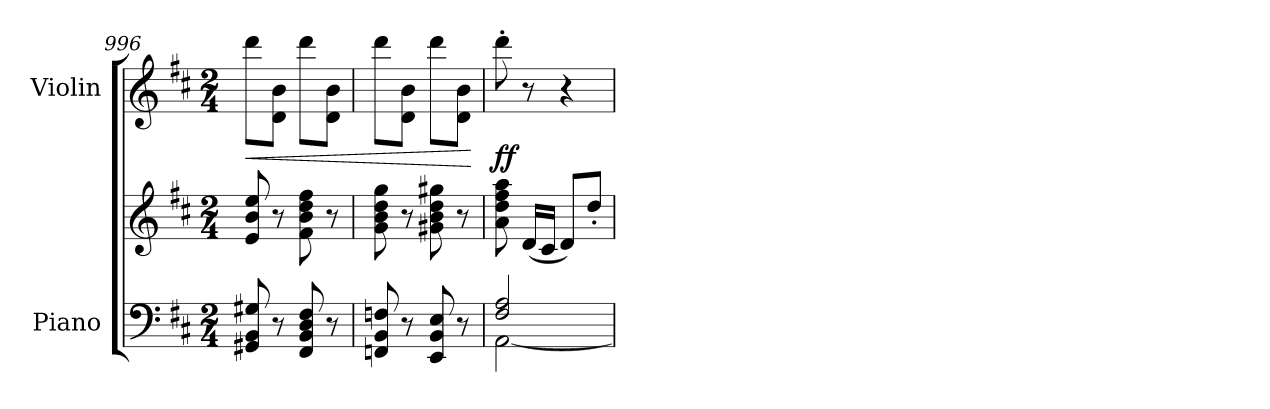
**kern	**kern	**dynam	**kern	**dynam
*part2	*part2	*part2	*part1	*part1
*staff3	*staff2	*staff2/3	*staff1	*staff1
*I"Piano	*	*	*I"Violin	*
*I'Pno.	*	*	*I'Vln.	*
*clefF4	*clefG2	*	*clefG2	*
*k[f#c#]	*k[f#c#]	*	*k[f#c#]	*
*M2/4	*M2/4	*	*M2/4	*
=996	=996	=996	=996	=996
!	!	!	!	!LO:HP:b
8GG#X/ 8BB/ 8G#X/	8e/ 8b/ 8ee/	.	8ddd\L	<
8r	8r	.	8d\ 8b\J	.
8FF#/ 8BB/ 8D/ 8F#/	8f#\ 8b\ 8dd\ 8ff#\	.	8ddd\L	.
8r	8r	.	8d\ 8b\J	.
=997	=997	=997	=997	=997
8FFn/ 8BB/ 8Fn/	8g\ 8b\ 8dd\ 8gg\	.	8ddd\L	.
8r	8r	.	8d\ 8b\J	.
8EE/ 8BB/ 8E/	8g#X\ 8b\ 8dd\ 8gg#X\	.	8ddd\L	.
8r	8r	.	8d\ 8b\J	.
.	.	.	.	[
=998	=998	=998	=998	=998
*^	*	*	*	*
!	!	!	!	!	!LO:DY:b
2F#/ 2A/	[2AA\	8a\ 8dd\ 8ff#\ 8aa\	.	8ddd'\	ff
!	!	!	!LO:DY:b	!	!
!	!	!	!LO:DY:n=1:b	!	!
.	.	(16d/LL	p mp	8r	.
.	.	16c#/JJ	.	.	.
.	.	8d/L)	.	4r	.
.	.	8dd'/J	.	.	.
*v	*v	*	*	*	*
=	=	=	=	=
*-	*-	*-	*-	*-
